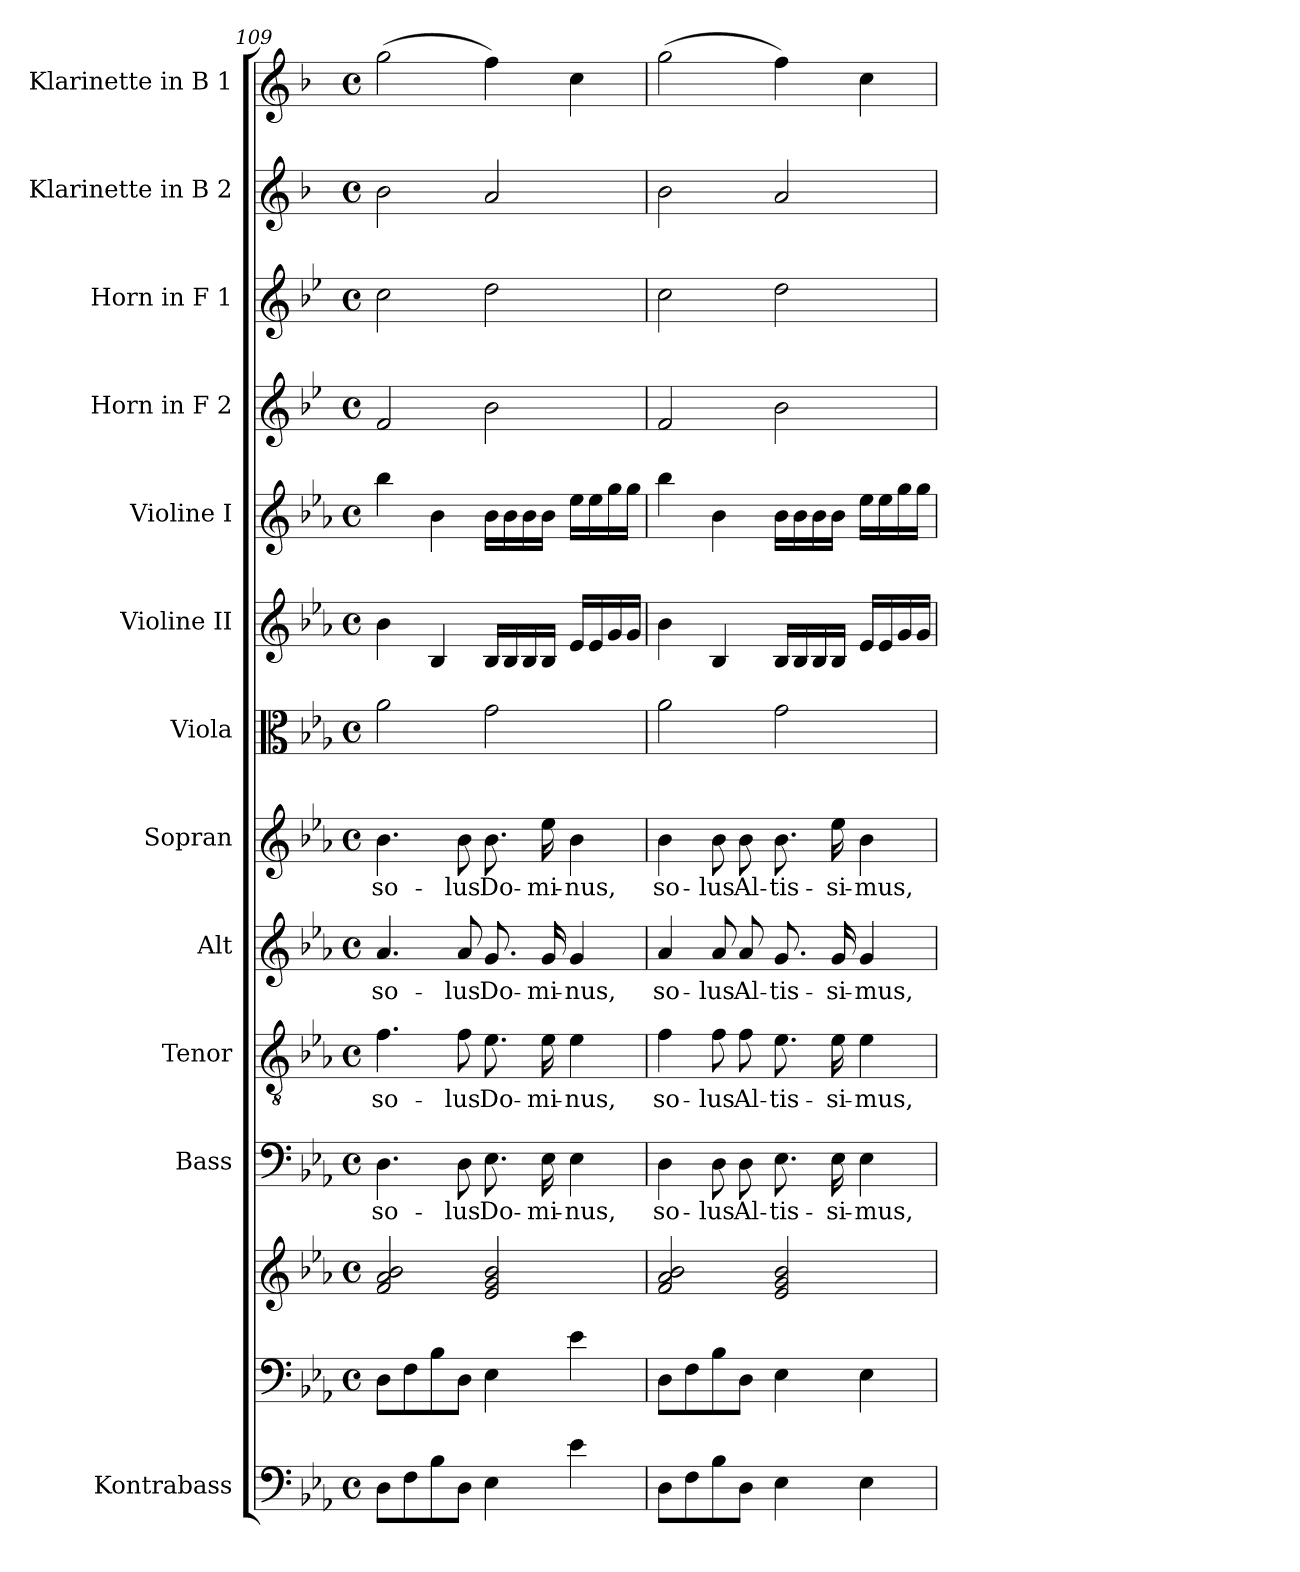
**kern	**kern	**kern	**kern	**text	**kern	**text	**kern	**text	**kern	**text	**kern	**kern	**kern	**kern	**kern	**kern	**kern
*part13	*part12	*part12	*part11	*part11	*part10	*part10	*part9	*part9	*part8	*part8	*part7	*part6	*part5	*part4	*part3	*part2	*part1
*staff14	*staff13	*staff12	*staff11	*staff11	*staff10	*staff10	*staff9	*staff9	*staff8	*staff8	*staff7	*staff6	*staff5	*staff4	*staff3	*staff2	*staff1
*I"Kontrabass	*	*	*I"Bass	*	*I"Tenor	*	*I"Alt	*	*I"Sopran	*	*I"Viola	*I"Violine II	*I"Violine I	*I"Horn in F 2	*I"Horn in F 1	*I"Klarinette in B 2	*I"Klarinette in B 1
*I'Kb.	*	*	*I'B	*	*I'T	*	*I'A	*	*I'S	*	*I'Vla.	*I'Vl. II	*I'Vl. I	*I'Hrn. 2	*I'Hrn. 1	*	*
*clefF4	*clefF4	*clefG2	*clefF4	*	*clefGv2	*	*clefG2	*	*clefG2	*	*clefC3	*clefG2	*clefG2	*clefG2	*clefG2	*clefG2	*clefG2
*ITrd7c12	*	*	*	*	*	*	*	*	*	*	*	*	*	*ITrd4c7	*ITrd4c7	*ITrd1c2	*ITrd1c2
*k[b-e-a-]	*k[b-e-a-]	*k[b-e-a-]	*k[b-e-a-]	*	*k[b-e-a-]	*	*k[b-e-a-]	*	*k[b-e-a-]	*	*k[b-e-a-]	*k[b-e-a-]	*k[b-e-a-]	*k[b-e-a-]	*k[b-e-a-]	*k[b-e-a-]	*k[b-e-a-]
*E-:	*E-:	*E-:	*E-:	*	*E-:	*	*E-:	*	*E-:	*	*E-:	*E-:	*E-:	*E-:	*E-:	*E-:	*E-:
*M4/4	*M4/4	*M4/4	*M4/4	*	*M4/4	*	*M4/4	*	*M4/4	*	*M4/4	*M4/4	*M4/4	*M4/4	*M4/4	*M4/4	*M4/4
*met(c)	*met(c)	*met(c)	*met(c)	*	*met(c)	*	*met(c)	*	*met(c)	*	*met(c)	*met(c)	*met(c)	*met(c)	*met(c)	*met(c)	*met(c)
=109	=109	=109	=109	=109	=109	=109	=109	=109	=109	=109	=109	=109	=109	=109	=109	=109	=109
!	!	!	!	!LO:LY:b	!	!LO:LY:b	!	!LO:LY:b	!	!LO:LY:b	!	!	!	!	!	!	!
8DD\L	8D\L	2f/ 2a-/ 2b-/	4.D\	so-	4.f\	so-	4.a-/	so-	4.b-\	so-	2a-\	4b-\	4bb-\	2B-/	2f\	2a-\	(>2ff\
8FF\	8F\	.	.	.	.	.	.	.	.	.	.	.	.	.	.	.	.
8BB-\	8B-\	.	.	.	.	.	.	.	.	.	.	4B-/	4b-\	.	.	.	.
!	!	!	!	!LO:LY:b	!	!LO:LY:b	!	!LO:LY:b	!	!LO:LY:b	!	!	!	!	!	!	!
8DD\J	8D\J	.	8D\	-lus	8f\	-lus	8a-/	-lus	8b-\	-lus	.	.	.	.	.	.	.
!	!	!	!	!LO:LY:b	!	!LO:LY:b	!	!LO:LY:b	!	!LO:LY:b	!	!	!	!	!	!	!
4EE-\	4E-\	2e-/ 2g/ 2b-/	8.E-\	Do-	8.e-\	Do-	8.g/	Do-	8.b-\	Do-	2g\	16B-/LL	16b-\LL	2e-\	2g\	2g/	4ee-\)
.	.	.	.	.	.	.	.	.	.	.	.	16B-/	16b-\	.	.	.	.
.	.	.	.	.	.	.	.	.	.	.	.	16B-/	16b-\	.	.	.	.
!	!	!	!	!LO:LY:b	!	!LO:LY:b	!	!LO:LY:b	!	!LO:LY:b	!	!	!	!	!	!	!
.	.	.	16E-\	-mi-	16e-\	-mi-	16g/	-mi-	16ee-\	-mi-	.	16B-/JJ	16b-\JJ	.	.	.	.
!	!	!	!	!LO:LY:b	!	!LO:LY:b	!	!LO:LY:b	!	!LO:LY:b	!	!	!	!	!	!	!
4E-\	4e-\	.	4E-\	-nus,	4e-\	-nus,	4g/	-nus,	4b-\	-nus,	.	16e-/LL	16ee-\LL	.	.	.	4b-\
.	.	.	.	.	.	.	.	.	.	.	.	16e-/	16ee-\	.	.	.	.
.	.	.	.	.	.	.	.	.	.	.	.	16g/	16gg\	.	.	.	.
.	.	.	.	.	.	.	.	.	.	.	.	16g/JJ	16gg\JJ	.	.	.	.
=110	=110	=110	=110	=110	=110	=110	=110	=110	=110	=110	=110	=110	=110	=110	=110	=110	=110
!	!	!	!	!LO:LY:b	!	!LO:LY:b	!	!LO:LY:b	!	!LO:LY:b	!	!	!	!	!	!	!
8DD\L	8D\L	2f/ 2a-/ 2b-/	4D\	so-	4f\	so-	4a-/	so-	4b-\	so-	2a-\	4b-\	4bb-\	2B-/	2f\	2a-\	(>2ff\
8FF\	8F\	.	.	.	.	.	.	.	.	.	.	.	.	.	.	.	.
!	!	!	!	!LO:LY:b	!	!LO:LY:b	!	!LO:LY:b	!	!LO:LY:b	!	!	!	!	!	!	!
8BB-\	8B-\	.	8D\	-lus	8f\	-lus	8a-/	-lus	8b-\	-lus	.	4B-/	4b-\	.	.	.	.
!	!	!	!	!LO:LY:b	!	!LO:LY:b	!	!LO:LY:b	!	!LO:LY:b	!	!	!	!	!	!	!
8DD\J	8D\J	.	8D\	Al-	8f\	Al-	8a-/	Al-	8b-\	Al-	.	.	.	.	.	.	.
!	!	!	!	!LO:LY:b	!	!LO:LY:b	!	!LO:LY:b	!	!LO:LY:b	!	!	!	!	!	!	!
4EE-\	4E-\	2e-/ 2g/ 2b-/	8.E-\	-tis-	8.e-\	-tis-	8.g/	-tis-	8.b-\	-tis-	2g\	16B-/LL	16b-\LL	2e-\	2g\	2g/	4ee-\)
.	.	.	.	.	.	.	.	.	.	.	.	16B-/	16b-\	.	.	.	.
.	.	.	.	.	.	.	.	.	.	.	.	16B-/	16b-\	.	.	.	.
!	!	!	!	!LO:LY:b	!	!LO:LY:b	!	!LO:LY:b	!	!LO:LY:b	!	!	!	!	!	!	!
.	.	.	16E-\	-si-	16e-\	-si-	16g/	-si-	16ee-\	-si-	.	16B-/JJ	16b-\JJ	.	.	.	.
!	!	!	!	!LO:LY:b	!	!LO:LY:b	!	!LO:LY:b	!	!LO:LY:b	!	!	!	!	!	!	!
4EE-\	4E-\	.	4E-\	-mus,	4e-\	-mus,	4g/	-mus,	4b-\	-mus,	.	16e-/LL	16ee-\LL	.	.	.	4b-\
.	.	.	.	.	.	.	.	.	.	.	.	16e-/	16ee-\	.	.	.	.
.	.	.	.	.	.	.	.	.	.	.	.	16g/	16gg\	.	.	.	.
.	.	.	.	.	.	.	.	.	.	.	.	16g/JJ	16gg\JJ	.	.	.	.
=	=	=	=	=	=	=	=	=	=	=	=	=	=	=	=	=	=
*-	*-	*-	*-	*-	*-	*-	*-	*-	*-	*-	*-	*-	*-	*-	*-	*-	*-
